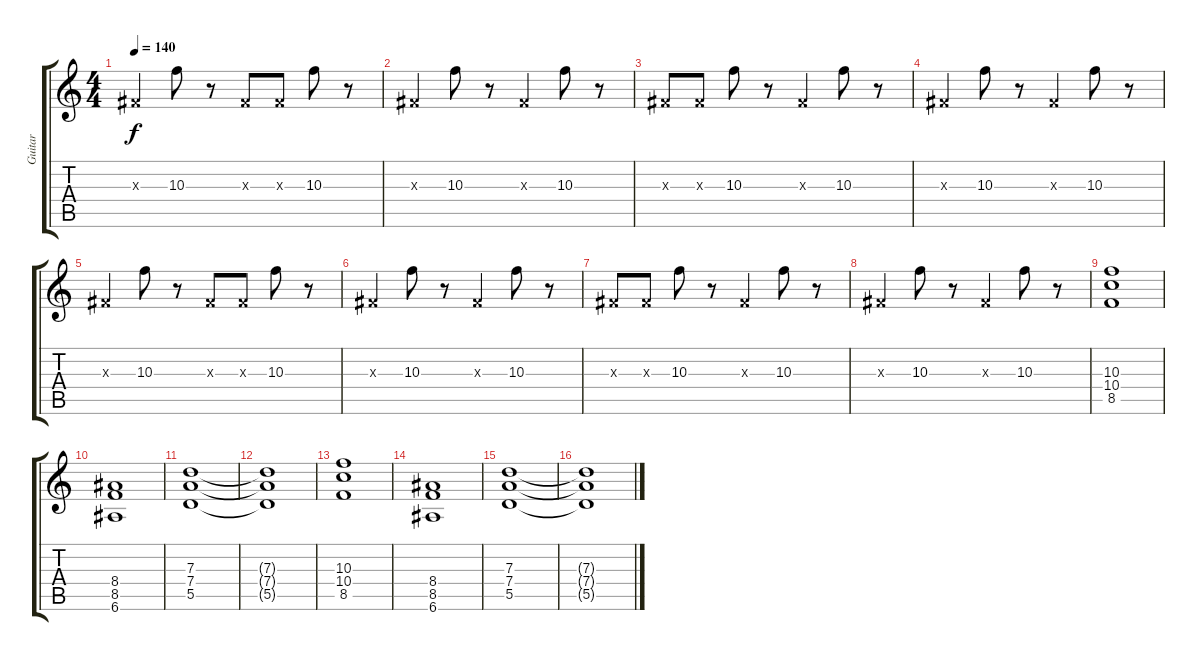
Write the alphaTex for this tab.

\track ("Guitar" "Guitar") {instrument electricguitarclean}
\staff {score tabs}
\tuning (E4 B3 G3 D3 A2 E2) {hide}
\ts (4 4)
\tempo 140
\clef g2
\ks c
-1.3{x}.4{dy f} 10.3.8 r.8 -1.3{x}.8 -1.3{x}.8 10.3.8 r.8 |
-1.3{x}.4 10.3.8 r.8 -1.3{x}.4 10.3.8 r.8 |
-1.3{x}.8 -1.3{x}.8 10.3.8 r.8 -1.3{x}.4 10.3.8 r.8 |
-1.3{x}.4 10.3.8 r.8 -1.3{x}.4 10.3.8 r.8 |
-1.3{x}.4 10.3.8 r.8 -1.3{x}.8 -1.3{x}.8 10.3.8 r.8 |
-1.3{x}.4 10.3.8 r.8 -1.3{x}.4 10.3.8 r.8 |
-1.3{x}.8 -1.3{x}.8 10.3.8 r.8 -1.3{x}.4 10.3.8 r.8 |
-1.3{x}.4 10.3.8 r.8 -1.3{x}.4 10.3.8 r.8 |
(10.3 10.4 8.5).1{instrument overdrivenguitar} |
(8.4 8.5 6.6).1 |
(7.3 7.4 5.5).1 |
(7.3{t} 7.4{t} 5.5{t}).1 |
(10.3 10.4 8.5).1{instrument overdrivenguitar} |
(8.4 8.5 6.6).1 |
(7.3 7.4 5.5).1 |
(7.3{t} 7.4{t} 5.5{t}).1
